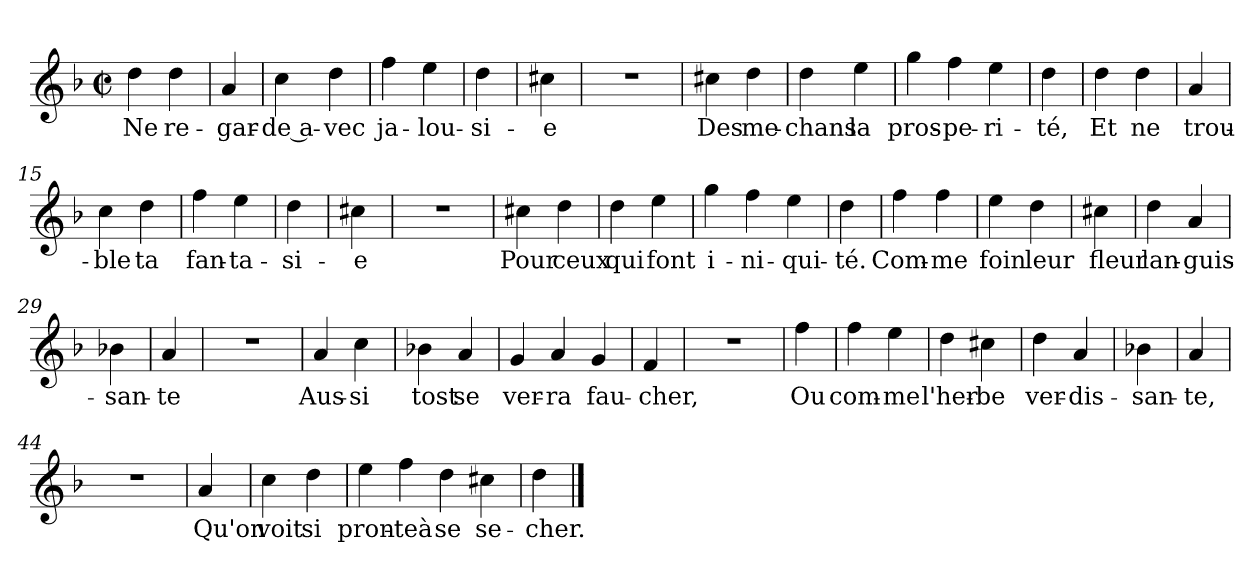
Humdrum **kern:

**kern	**text
*part1	*part1
*staff1	*staff1
*clefG2	*
*k[b-]	*
*F:	*
*M2/2	*
*met(c|)	*
=1	=1
4dd	Ne
4dd	re-
=2	=2
4a	-gar-
=3	=3
4cc	-de a-
4dd	-vec
=4	=4
4ff	ja-
4ee	-lou-
=5	=5
4dd	-si-
=6	=6
4cc#X	-e
=7	=7
1r	.
=8	=8
4cc#X	Des
4dd	me-
=9	=9
4dd	-chans
4ee	la
=10	=10
4gg	pros-
4ff	-pe-
4ee	-ri-
=12	=12
4dd	-té,
=13	=13
4dd	Et
4dd	ne
=14	=14
4a	trou-
=15	=15
4cc	-ble
4dd	ta
=16	=16
4ff	fan-
4ee	-ta-
=17	=17
4dd	-si-
=18	=18
4cc#X	-e
=19	=19
1r	.
=20	=20
4cc#X	Pour
4dd	ceux
=21	=21
4dd	qui
4ee	font
=22	=22
4gg	i-
4ff	-ni-
4ee	-qui-
=24	=24
4dd	-té.
=25	=25
4ff	Com-
4ff	-me
=26	=26
4ee	foin
4dd	leur
=27	=27
4cc#X	fleur
=28	=28
4dd	lan-
4a	-guis-
=29	=29
4b-X	-san-
=30	=30
4a	-te
=31	=31
1r	.
=32	=32
4a	Aus-
4cc	-si
=33	=33
4b-X	tost
4a	se
=34	=34
4g	ver-
4a	-ra
4g	fau-
=36	=36
4f	-cher,
=37	=37
1r	.
=38	=38
4ff	Ou
=39	=39
4ff	com-
4ee	-me
=40	=40
4dd	l'her-
4cc#X	-be
=41	=41
4dd	ver-
4a	-dis-
=42	=42
4b-X	-san-
=43	=43
4a	-te,
=44	=44
1r	.
=45	=45
4a	Qu'on
=46	=46
4cc	voit
4dd	si
=47	=47
4ee	pron-
4ff	-teà
4dd	se
4cc#X	se-
=50	=50
4dd	-cher.
==	==
*-	*-
